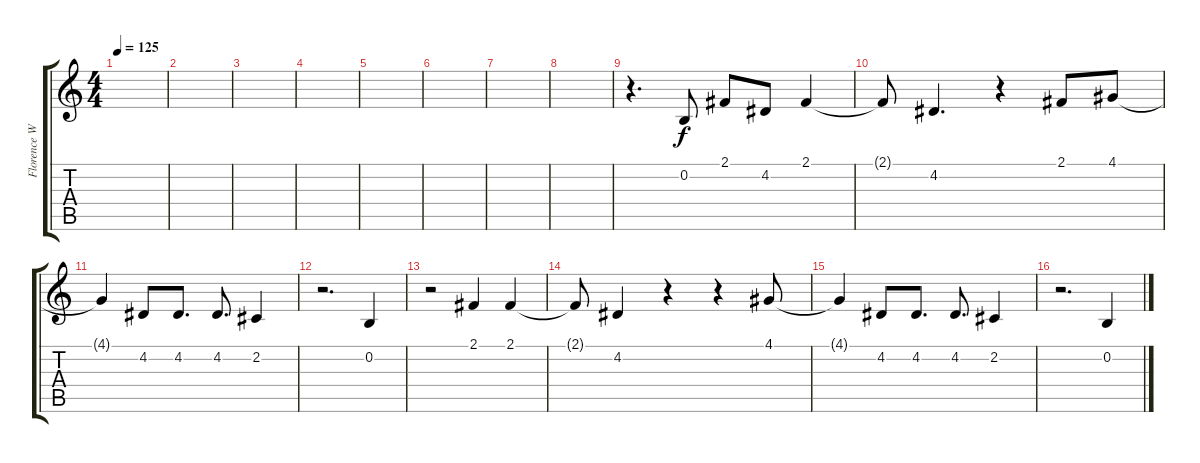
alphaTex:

\track ("Florence Welch" "Florence W") {instrument lead1square}
\staff {score tabs}
\tuning (E4 B3 G3 D3 A2 E2) {hide}
\ts (4 4)
\tempo 125
\clef g2
\ks c
|
|
|
|
|
|
|
|
r.4{d} 0.2.8 2.1.8 4.2.8 2.1.4 |
2.1{t}.8 4.2.4{d} r.4 2.1.8 4.1.8 |
4.1{t}.4 4.2.8 4.2.8{d} 4.2.8{d} 2.2.4 |
r.2{d} 0.2.4 |
r.2 2.1.4 2.1.4 |
2.1{t}.8 4.2.4 r.4 r.4 4.1.8 |
4.1{t}.4 4.2.8 4.2.8{d} 4.2.8{d} 2.2.4 |
r.2{d} 0.2.4
